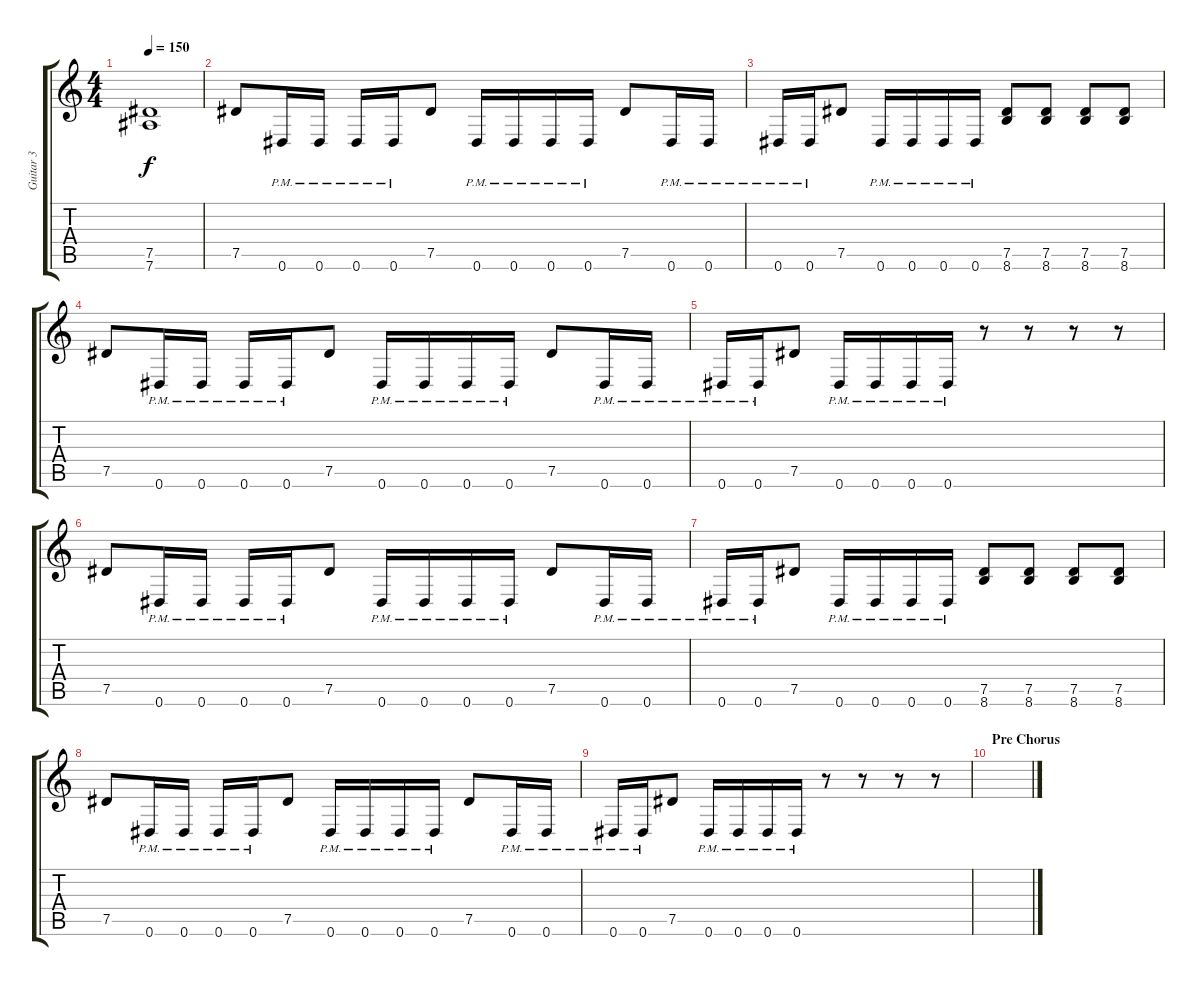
\track ("Guitar 3" "Guitar 3") {instrument distortionguitar}
\staff {score tabs}
\tuning (Eb4 Bb3 Gb3 Db3 Ab2 Eb2) {hide}
\ts (4 4)
\tempo 150
\clef g2
\ks c
(7.5{t} 7.6{t}).1{dy f} |
7.5.8 0.6{pm}.16 0.6{pm}.16 0.6{pm}.16 0.6{pm}.16 7.5.8 0.6{pm}.16 0.6{pm}.16 0.6{pm}.16 0.6{pm}.16 7.5.8 0.6{pm}.16 0.6{pm}.16 |
0.6{pm}.16 0.6{pm}.16 7.5.8 0.6{pm}.16 0.6{pm}.16 0.6{pm}.16 0.6{pm}.16 (7.5 8.6).8 (7.5 8.6).8 (7.5 8.6).8 (7.5 8.6).8 |
7.5.8 0.6{pm}.16 0.6{pm}.16 0.6{pm}.16 0.6{pm}.16 7.5.8 0.6{pm}.16 0.6{pm}.16 0.6{pm}.16 0.6{pm}.16 7.5.8 0.6{pm}.16 0.6{pm}.16 |
0.6{pm}.16 0.6{pm}.16 7.5.8 0.6{pm}.16 0.6{pm}.16 0.6{pm}.16 0.6{pm}.16 r.8 r.8 r.8 r.8 |
7.5.8 0.6{pm}.16 0.6{pm}.16 0.6{pm}.16 0.6{pm}.16 7.5.8 0.6{pm}.16 0.6{pm}.16 0.6{pm}.16 0.6{pm}.16 7.5.8 0.6{pm}.16 0.6{pm}.16 |
0.6{pm}.16 0.6{pm}.16 7.5.8 0.6{pm}.16 0.6{pm}.16 0.6{pm}.16 0.6{pm}.16 (7.5 8.6).8 (7.5 8.6).8 (7.5 8.6).8 (7.5 8.6).8 |
7.5.8 0.6{pm}.16 0.6{pm}.16 0.6{pm}.16 0.6{pm}.16 7.5.8 0.6{pm}.16 0.6{pm}.16 0.6{pm}.16 0.6{pm}.16 7.5.8 0.6{pm}.16 0.6{pm}.16 |
0.6{pm}.16 0.6{pm}.16 7.5.8 0.6{pm}.16 0.6{pm}.16 0.6{pm}.16 0.6{pm}.16 r.8 r.8 r.8 r.8 |
\section ("" "Pre Chorus")
